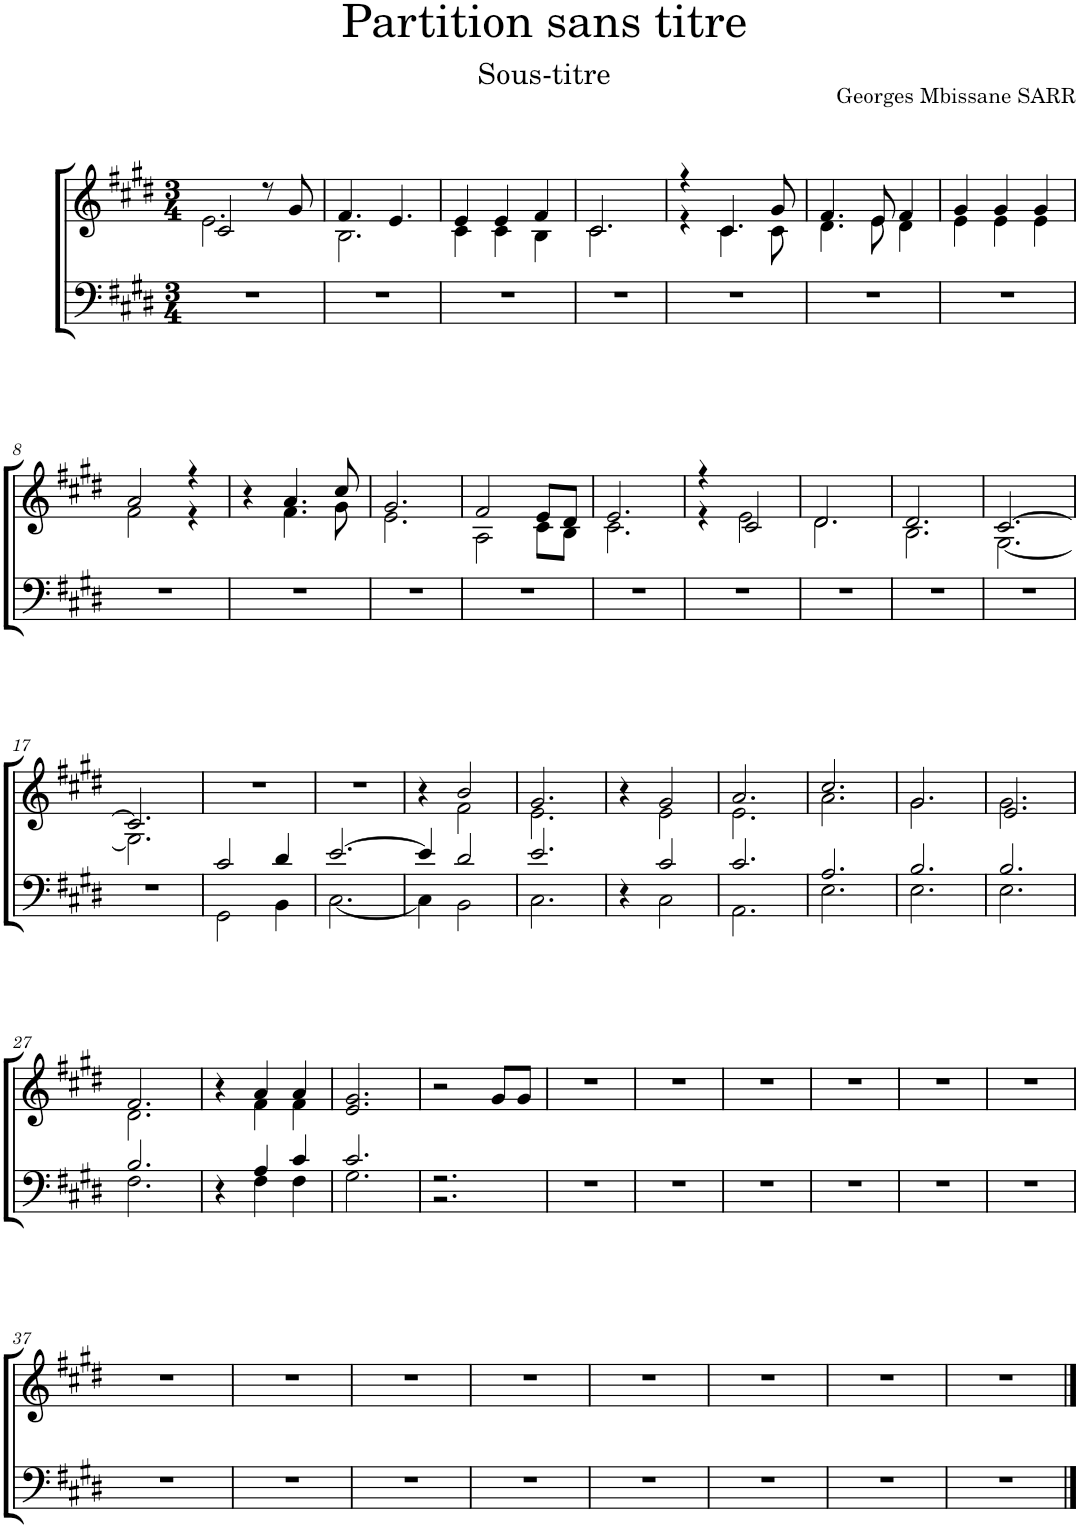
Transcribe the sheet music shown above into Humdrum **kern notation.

**kern	**kern
*part2	*part1
*staff2	*staff1
*I"Hommes	*I"Femmes
*clefF4	*clefG2
*k[f#c#g#d#]	*k[f#c#g#d#]
*M3/4	*M3/4
=1	=1
*	*^
2.r	2c#/	2.e\
.	8r	.
.	8g#/	.
=2	=2	=2
2.r	4.f#/	2.B\
.	4.e/	.
=3	=3	=3
2.r	4e/	4c#\
.	4e/	4c#\
.	4f#/	4B\
=4	=4	=4
2.r	2.c#/	2.c#\
=5	=5	=5
2.r	4r	4r
.	4.c#/	4.c#\
.	8g#/	8c#\
=6	=6	=6
2.r	4.f#/	4.d#\
.	8e/	8e\
.	4f#/	4d#\
=7	=7	=7
2.r	4g#/	4e\
.	4g#/	4e\
.	4g#/	4e\
!!LO:LB:g=z	!!
=8	=8	=8
2.r	2a/	2f#\
.	4r	4r
=9	=9	=9
2.r	4r	4ryy
.	4.a/	4.f#\
.	8cc#/	8g#\
=10	=10	=10
2.r	2.g#/	2.e\
=11	=11	=11
2.r	2f#/	2A\
.	8e/L	8c#\L
.	8d#/J	8B\J
=12	=12	=12
2.r	2.e/	2.c#\
=13	=13	=13
2.r	4r	4r
.	2c#/	2e\
=14	=14	=14
2.r	2.d#/	2.d#\
=15	=15	=15
2.r	2.d#/	2.B\
=16	=16	=16
2.r	[2.c#/	[2.G#\
!!LO:LB:g=z	!!
=17	=17	=17
2.r	2.c#/]	2.G#\]
*	*v	*v
=18	=18
*^	*
2c#/	2GG#\	2.r
4d#/	4BB\	.
=19	=19	=19
[2.e/	[2.C#\	2.r
=20	=20	=20
*	*	*^
4e/]	4C#\]	4r	4ryy
2d#/	2BB\	2b/	2f#\
=21	=21	=21	=21
2.e/	2.C#\	2.g#/	2.e\
=22	=22	=22	=22
4r	4ryy	4r	4ryy
2c#/	2C#\	2g#/	2e\
=23	=23	=23	=23
2.c#/	2.AA\	2.a/	2.e\
=24	=24	=24	=24
2.A/	2.E\	2.cc#/	2.a\
=25	=25	=25	=25
2.B/	2.E\	2.g#/	2.g#\
=26	=26	=26	=26
2.B/	2.E\	2.e/	2.g#\
!!LO:LB:g=z	!!
=27	=27	=27	=27
2.B/	2.F#\	2.f#/	2.d#\
=28	=28	=28	=28
4r	4ryy	4r	4ryy
4A/	4F#\	4a/	4f#\
4c#/	4F#\	4a/	4f#\
*	*	*v	*v
=29	=29	=29
2.c#/	2.G#\	2.e/ 2.g#/
=30	=30	=30
2.r	2.r	2r
.	.	8g#/L
.	.	8g#/J
*v	*v	*
=31	=31
2.r	2.r
=32	=32
2.r	2.r
=33	=33
2.r	2.r
=34	=34
2.r	2.r
=35	=35
2.r	2.r
=36	=36
2.r	2.r
!!LO:LB:g=z
=37	=37
2.r	2.r
=38	=38
2.r	2.r
=39	=39
2.r	2.r
=40	=40
2.r	2.r
=41	=41
2.r	2.r
=42	=42
2.r	2.r
=43	=43
2.r	2.r
=44	=44
2.r	2.r
==	==
*-	*-
